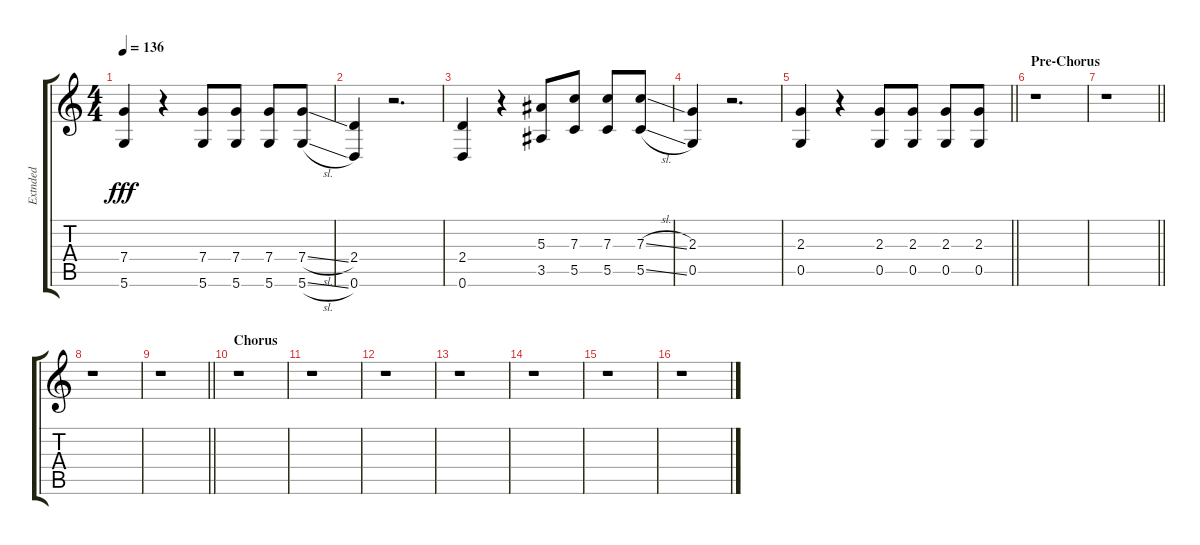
\track ("Extnded" "Extnded") {instrument distortionguitar}
\staff {score tabs}
\tuning (D4 A3 F3 C3 G2 D2) {hide}
\ts (4 4)
\tempo 136
\clef g2
\ks c
(7.4 5.6).4{dy fff} r.4 (7.4 5.6).8 (7.4 5.6).8 (7.4 5.6).8 (7.4{sl} 5.6{sl}).8 |
(2.4 0.6).4 r.2{d} |
(2.4 0.6).4 r.4 (5.3 3.5).8 (7.3 5.5).8 (7.3 5.5).8 (7.3{sl} 5.5{sl}).8 |
(2.3 0.5).4 r.2{d} |
\barLineRight lightlight
(2.3 0.5).4 r.4 (2.3 0.5).8 (2.3 0.5).8 (2.3 0.5).8 (2.3 0.5).8 |
\section ("" "Pre-Chorus")
r.1 |
\barLineRight lightlight
r.1 |
r.1 |
\barLineRight lightlight
r.1 |
\section ("" "Chorus")
r.1 |
r.1 |
r.1 |
r.1 |
r.1 |
r.1 |
r.1
